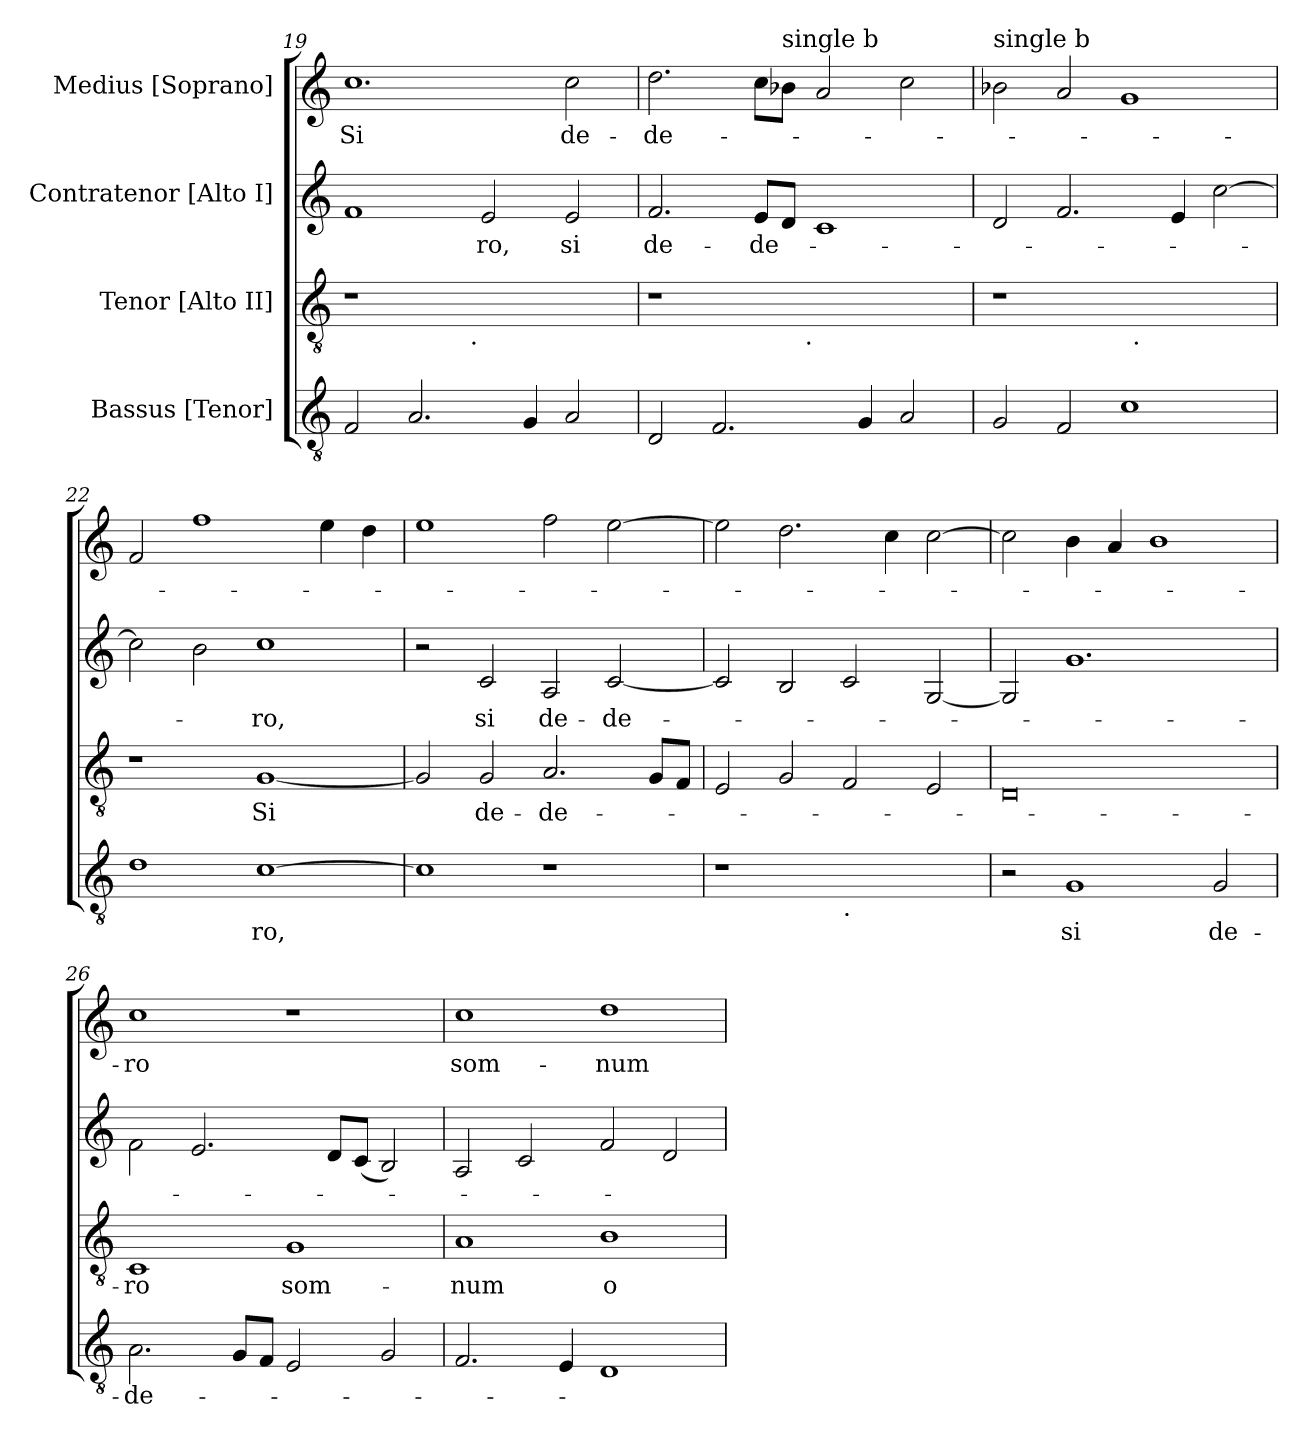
**kern	**text	**kern	**text	**kern	**text	**kern	**text
*part4	*part4	*part3	*part3	*part2	*part2	*part1	*part1
*staff4	*staff4	*staff3	*staff3	*staff2	*staff2	*staff1	*staff1
*I"Bassus [Tenor]	*	*I"Tenor [Alto II]	*	*I"Contratenor [Alto I]	*	*I"Medius [Soprano]	*
*clefGv2	*	*clefGv2	*	*clefG2	*	*clefG2	*
*k[]	*	*k[]	*	*k[]	*	*k[]	*
*C:	*	*C:	*	*C:	*	*C:	*
=19	=19	=19	=19	=19	=19	=19	=19
!	!	!	!	!	!	!	!LO:LY:b
*	*	*^	*	*	*	*	*
2F/	.	1r	2ryy	.	1f	.	1.cc	Si
2.A/	.	.	4...ryy	.	.	.	.	.
!	!	!	!LO:TX:b:t=.	!	!	!	!	!
.	.	.	1ryy	.	.	.	.	.
!	!	!	!	!	!	!LO:LY:b	!	!
.	.	1ryy	.	.	2e/	-ro,	.	.
4G/	.	.	.	.	.	.	.	.
!	!	!	!	!	!	!LO:LY:b	!	!LO:LY:b
2A/	.	.	.	.	2e/	si	2cc\	de-
.	.	.	32ryy	.	.	.	.	.
=20	=20	=20	=20	=20	=20	=20	=20	=20
!	!	!	!	!	!	!LO:LY:b	!	!LO:LY:b
2D/	.	1r	2ryy	.	2.f/	de-	2.dd\	-de-
2.F/	.	.	4...ryy	.	.	.	.	.
!	!	!	!	!	!	!LO:LY:b	!	!
.	.	.	.	.	8e/L	-de-	8cc\L	.
!	!	!	!	!	!	!	!LO:TX:a:t=single b	!
.	.	.	.	.	8d/J	.	8b-\J	.
!	!	!	!LO:TX:b:t=.	!	!	!	!	!
.	.	.	1ryy	.	.	.	.	.
.	.	1ryy	.	.	1c	.	2a/	.
4G/	.	.	.	.	.	.	.	.
2A/	.	.	.	.	.	.	2cc\	.
.	.	.	32ryy	.	.	.	.	.
!!LO:LB:g=z
=21	=21	=21	=21	=21	=21	=21	=21	=21
!	!	!	!	!	!	!	!LO:TX:a:t=single b	!
*	*	*v	*v	*	*	*	*	*
2G/	.	1r	.	2d/	.	2b-\	.
2F/	.	.	.	2.f/	.	2a/	.
1c	.	32ryy	.	.	.	1g	.
!	!	!LO:TX:b:t=.	!	!	!	!	!
.	.	32%31ryy	.	.	.	.	.
.	.	.	.	4e/	.	.	.
.	.	.	.	[>2cc\	.	.	.
=22	=22	=22	=22	=22	=22	=22	=22
1d	.	1r	.	2cc\]	.	2f/	.
.	.	.	.	2b\	.	1ff	.
!	!LO:LY:b	!	!LO:LY:b	!	!LO:LY:b	!	!
[>1c	-ro,	[<1G	Si	1cc	-ro,	.	.
.	.	.	.	.	.	4ee\	.
.	.	.	.	.	.	4dd\	.
=23	=23	=23	=23	=23	=23	=23	=23
1c]	.	2G/]	.	2r	.	1ee	.
!	!	!	!LO:LY:b	!	!LO:LY:b	!	!
.	.	2G/	de-	2c/	si	.	.
!	!	!	!LO:LY:b	!	!LO:LY:b	!	!
1r	.	2.A/	-de-	2A/	de-	2ff\	.
!	!	!	!	!	!LO:LY:b	!	!
.	.	.	.	[<2c/	-de-	[>2ee\	.
.	.	8G/L	.	.	.	.	.
.	.	8F/J	.	.	.	.	.
=24	=24	=24	=24	=24	=24	=24	=24
1r	.	2E/	.	2c/]	.	2ee\]	.
.	.	2G/	.	2B/	.	2.dd\	.
!LO:TX:b:t=.	!	!	!	!	!	!	!
1ryy	.	2F/	.	2c/	.	.	.
.	.	.	.	.	.	4cc\	.
.	.	2E/	.	[<2G/	.	[>2cc\	.
=25	=25	=25	=25	=25	=25	=25	=25
2r	.	0D	.	2G/]	.	2cc\]	.
!	!LO:LY:b	!	!	!	!	!	!
1G	si	.	.	1.g	.	4b\	.
.	.	.	.	.	.	4a/	.
.	.	.	.	.	.	1b	.
!	!LO:LY:b	!	!	!	!	!	!
2G/	de-	.	.	.	.	.	.
=26	=26	=26	=26	=26	=26	=26	=26
!	!LO:LY:b	!	!LO:LY:b	!	!	!	!LO:LY:b
2.A\	-de-	1C	-ro	2f\	.	1cc	-ro
.	.	.	.	2.e/	.	.	.
8G/L	.	.	.	.	.	.	.
8F/J	.	.	.	.	.	.	.
!	!	!	!LO:LY:b	!	!	!	!
2E/	.	1G	som-	.	.	1r	.
.	.	.	.	8d/L	.	.	.
.	.	.	.	(>8c/J	.	.	.
2G/	.	.	.	2B/)	.	.	.
!!LO:LB:g=z
=27	=27	=27	=27	=27	=27	=27	=27
!	!	!	!LO:LY:b	!	!	!	!LO:LY:b
2.F/	.	1A	-num	2A/	.	1cc	som-
.	.	.	.	2c/	.	.	.
4E/	.	.	.	.	.	.	.
!	!	!	!LO:LY:b	!	!	!	!LO:LY:b
1D	.	1B	o-	2f/	.	1dd	-num
.	.	.	.	2d/	.	.	.
=	=	=	=	=	=	=	=
*-	*-	*-	*-	*-	*-	*-	*-
